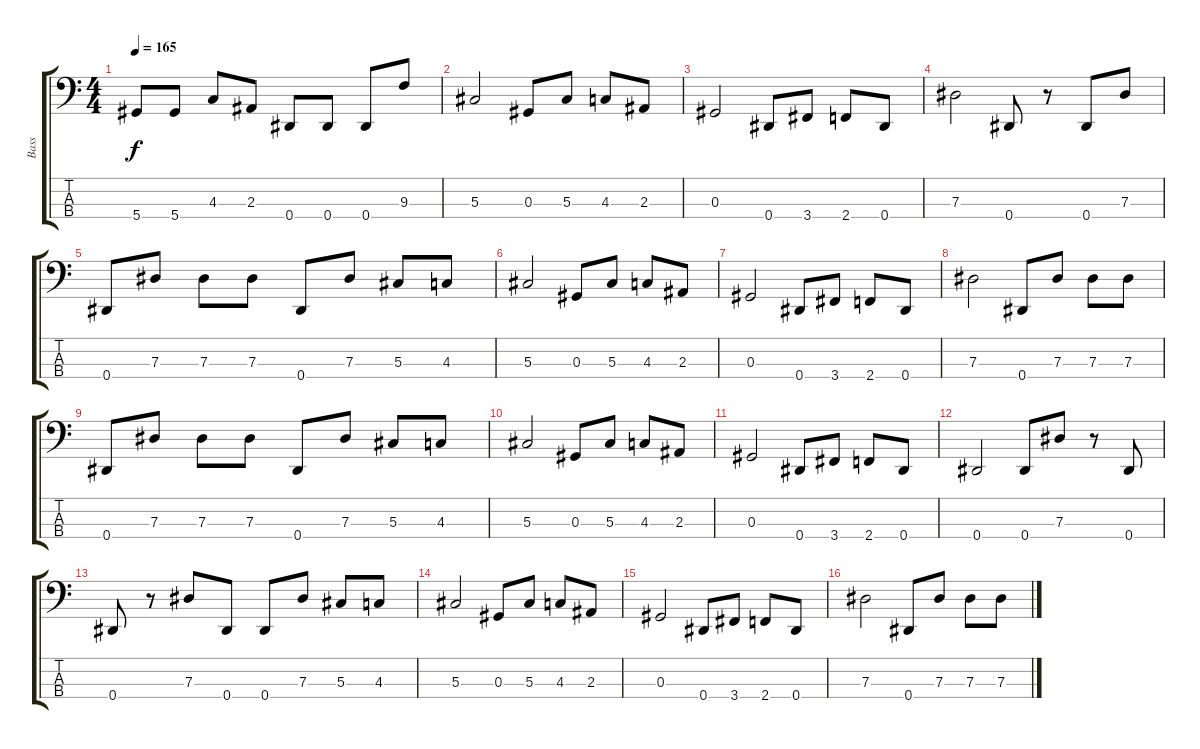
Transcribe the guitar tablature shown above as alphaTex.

\track ("Bass" "Bass") {instrument electricbasspick}
\staff {score tabs}
\tuning (Gb2 Db2 Ab1 Eb1) {hide}
\ts (4 4)
\tempo 165
\clef f4
\ks c
5.4{t}.8{dy f} 5.4.8 4.3.8 2.3.8 0.4.8 0.4.8 0.4.8 9.3.8 |
5.3.2 0.3.8 5.3.8 4.3.8 2.3.8 |
0.3.2 0.4.8 3.4.8 2.4.8 0.4.8 |
7.3.2 0.4.8 r.8 0.4.8 7.3.8 |
0.4.8 7.3.8 7.3.8 7.3.8 0.4.8 7.3.8 5.3.8 4.3.8 |
5.3.2 0.3.8 5.3.8 4.3.8 2.3.8 |
0.3.2 0.4.8 3.4.8 2.4.8 0.4.8 |
7.3.2 0.4.8 7.3.8 7.3.8 7.3.8 |
0.4.8 7.3.8 7.3.8 7.3.8 0.4.8 7.3.8 5.3.8 4.3.8 |
5.3.2 0.3.8 5.3.8 4.3.8 2.3.8 |
0.3.2 0.4.8 3.4.8 2.4.8 0.4.8 |
0.4.2 0.4.8 7.3.8 r.8 0.4.8 |
0.4.8 r.8 7.3.8 0.4.8 0.4.8 7.3.8 5.3.8 4.3.8 |
5.3.2 0.3.8 5.3.8 4.3.8 2.3.8 |
0.3.2 0.4.8 3.4.8 2.4.8 0.4.8 |
7.3.2 0.4.8 7.3.8 7.3.8 7.3.8
